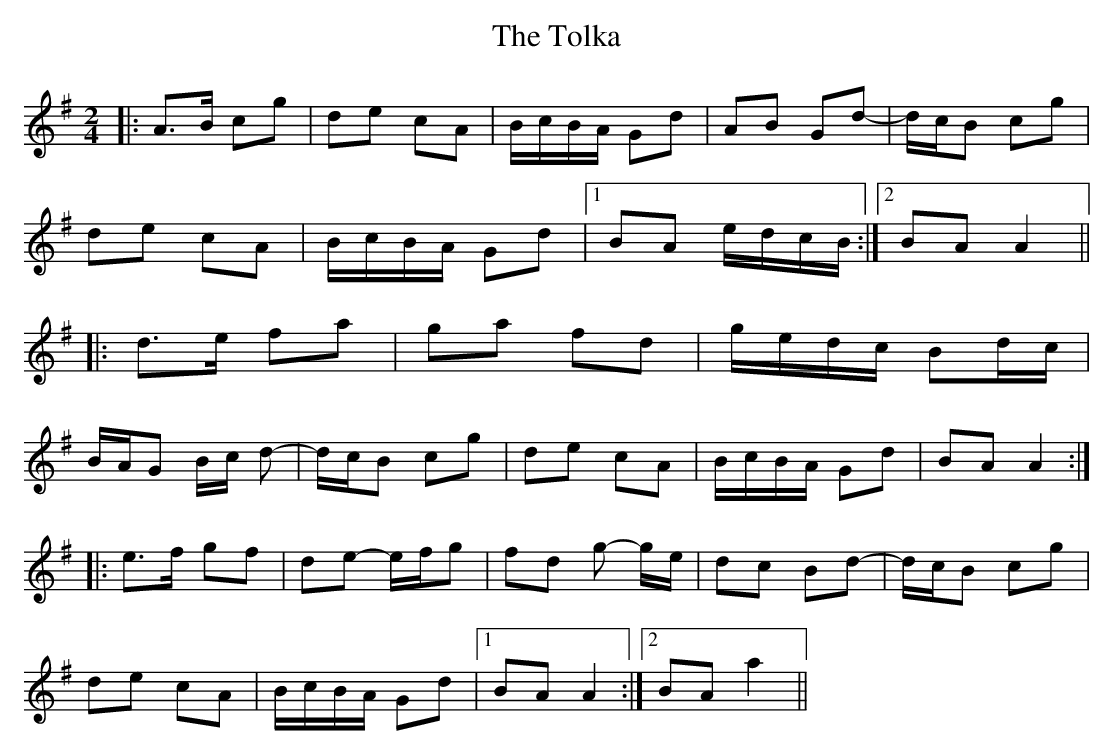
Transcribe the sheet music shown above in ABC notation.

X:1
T: The Tolka
M: 2/4
L: 1/8
K: Ador
|:A>B cg|de cA|B/c/B/A/ Gd|AB Gd-|d/c/B cg|
de cA|B/c/B/A/ Gd|1 BA e/d/c/B/:|2 BA A2||
|:d>e fa|ga fd|g/e/d/c/ Bd/c/|
B/A/G B/c/ d-|d/c/B cg|de cA|B/c/B/A/ Gd|BA A2:|
|:e>f gf|de- e/f/g|fd g- g/e/|dc Bd-|d/c/B cg|
de cA|B/c/B/A/ Gd|1 BA A2:|2 BA a2||
